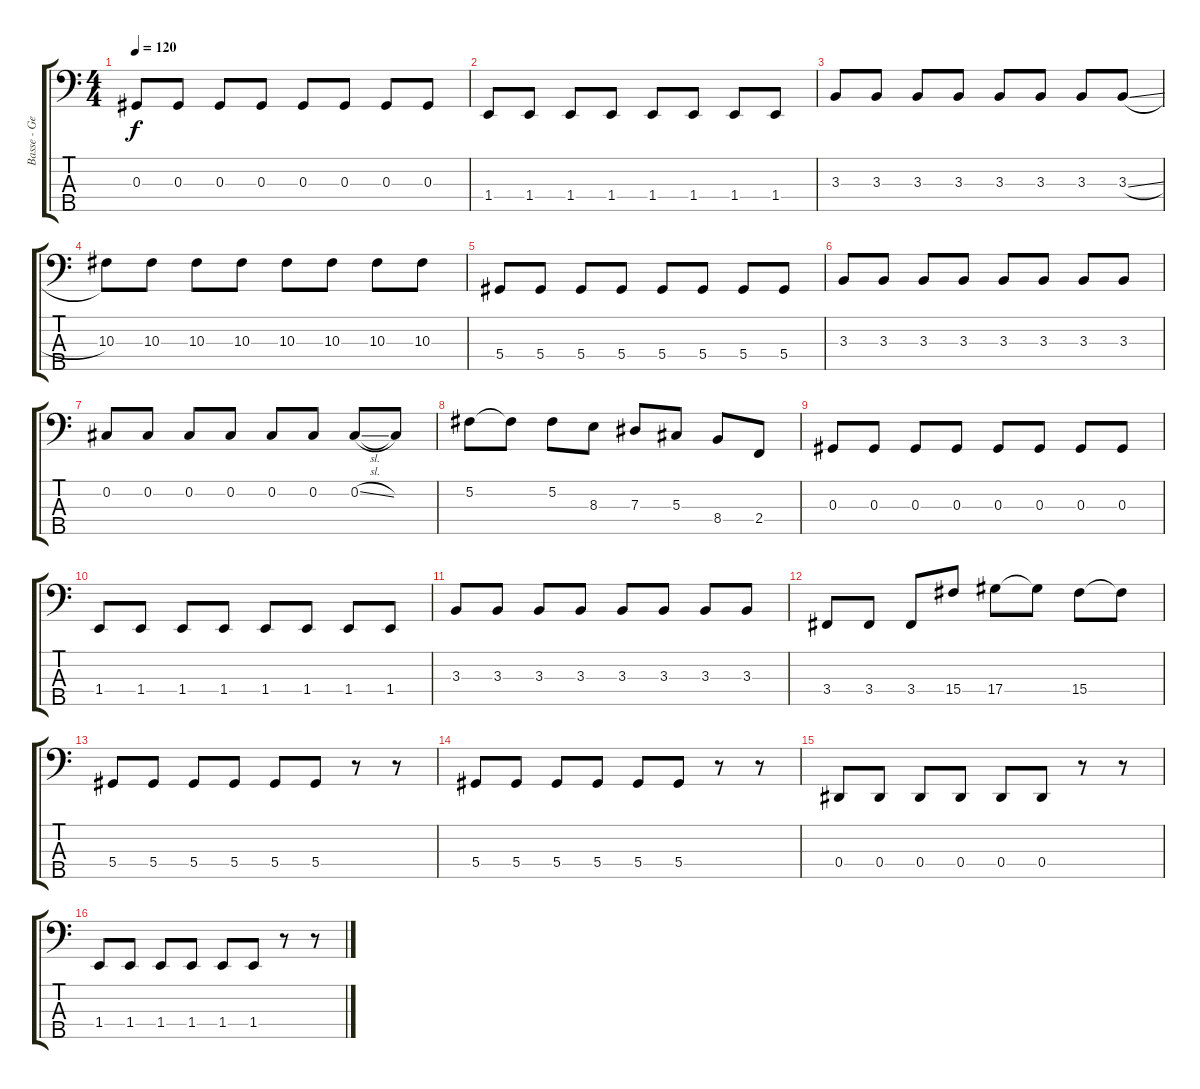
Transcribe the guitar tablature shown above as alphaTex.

\track ("Basse - Georg" "Basse - Ge") {instrument electricbassfinger}
\staff {score tabs}
\tuning (Gb2 Db2 Ab1 Eb1 Bb0) {hide}
\ts (4 4)
\tempo 120
\clef f4
\ks c
0.3.8{dy f} 0.3.8 0.3.8 0.3.8 0.3.8 0.3.8 0.3.8 0.3.8 |
1.4.8 1.4.8 1.4.8 1.4.8 1.4.8 1.4.8 1.4.8 1.4.8 |
3.3.8 3.3.8 3.3.8 3.3.8 3.3.8 3.3.8 3.3.8 3.3{sl}.8 |
10.3.8 10.3.8 10.3.8 10.3.8 10.3.8 10.3.8 10.3.8 10.3.8 |
5.4.8 5.4.8 5.4.8 5.4.8 5.4.8 5.4.8 5.4.8 5.4.8 |
3.3.8 3.3.8 3.3.8 3.3.8 3.3.8 3.3.8 3.3.8 3.3.8 |
0.2.8 0.2.8 0.2.8 0.2.8 0.2.8 0.2.8 0.2{sl}.8 0.2{t}.8 |
5.2.8 5.2{t}.8 5.2.8 8.3.8 7.3.8 5.3.8 8.4.8 2.4.8 |
0.3.8 0.3.8 0.3.8 0.3.8 0.3.8 0.3.8 0.3.8 0.3.8 |
1.4.8 1.4.8 1.4.8 1.4.8 1.4.8 1.4.8 1.4.8 1.4.8 |
3.3.8 3.3.8 3.3.8 3.3.8 3.3.8 3.3.8 3.3.8 3.3.8 |
3.4.8 3.4.8 3.4.8 15.4.8 17.4.8 17.4{t}.8 15.4.8 15.4{t}.8 |
5.4.8 5.4.8 5.4.8 5.4.8 5.4.8 5.4.8 r.8 r.8 |
5.4.8 5.4.8 5.4.8 5.4.8 5.4.8 5.4.8 r.8 r.8 |
0.4.8 0.4.8 0.4.8 0.4.8 0.4.8 0.4.8 r.8 r.8 |
1.4.8 1.4.8 1.4.8 1.4.8 1.4.8 1.4.8 r.8 r.8
